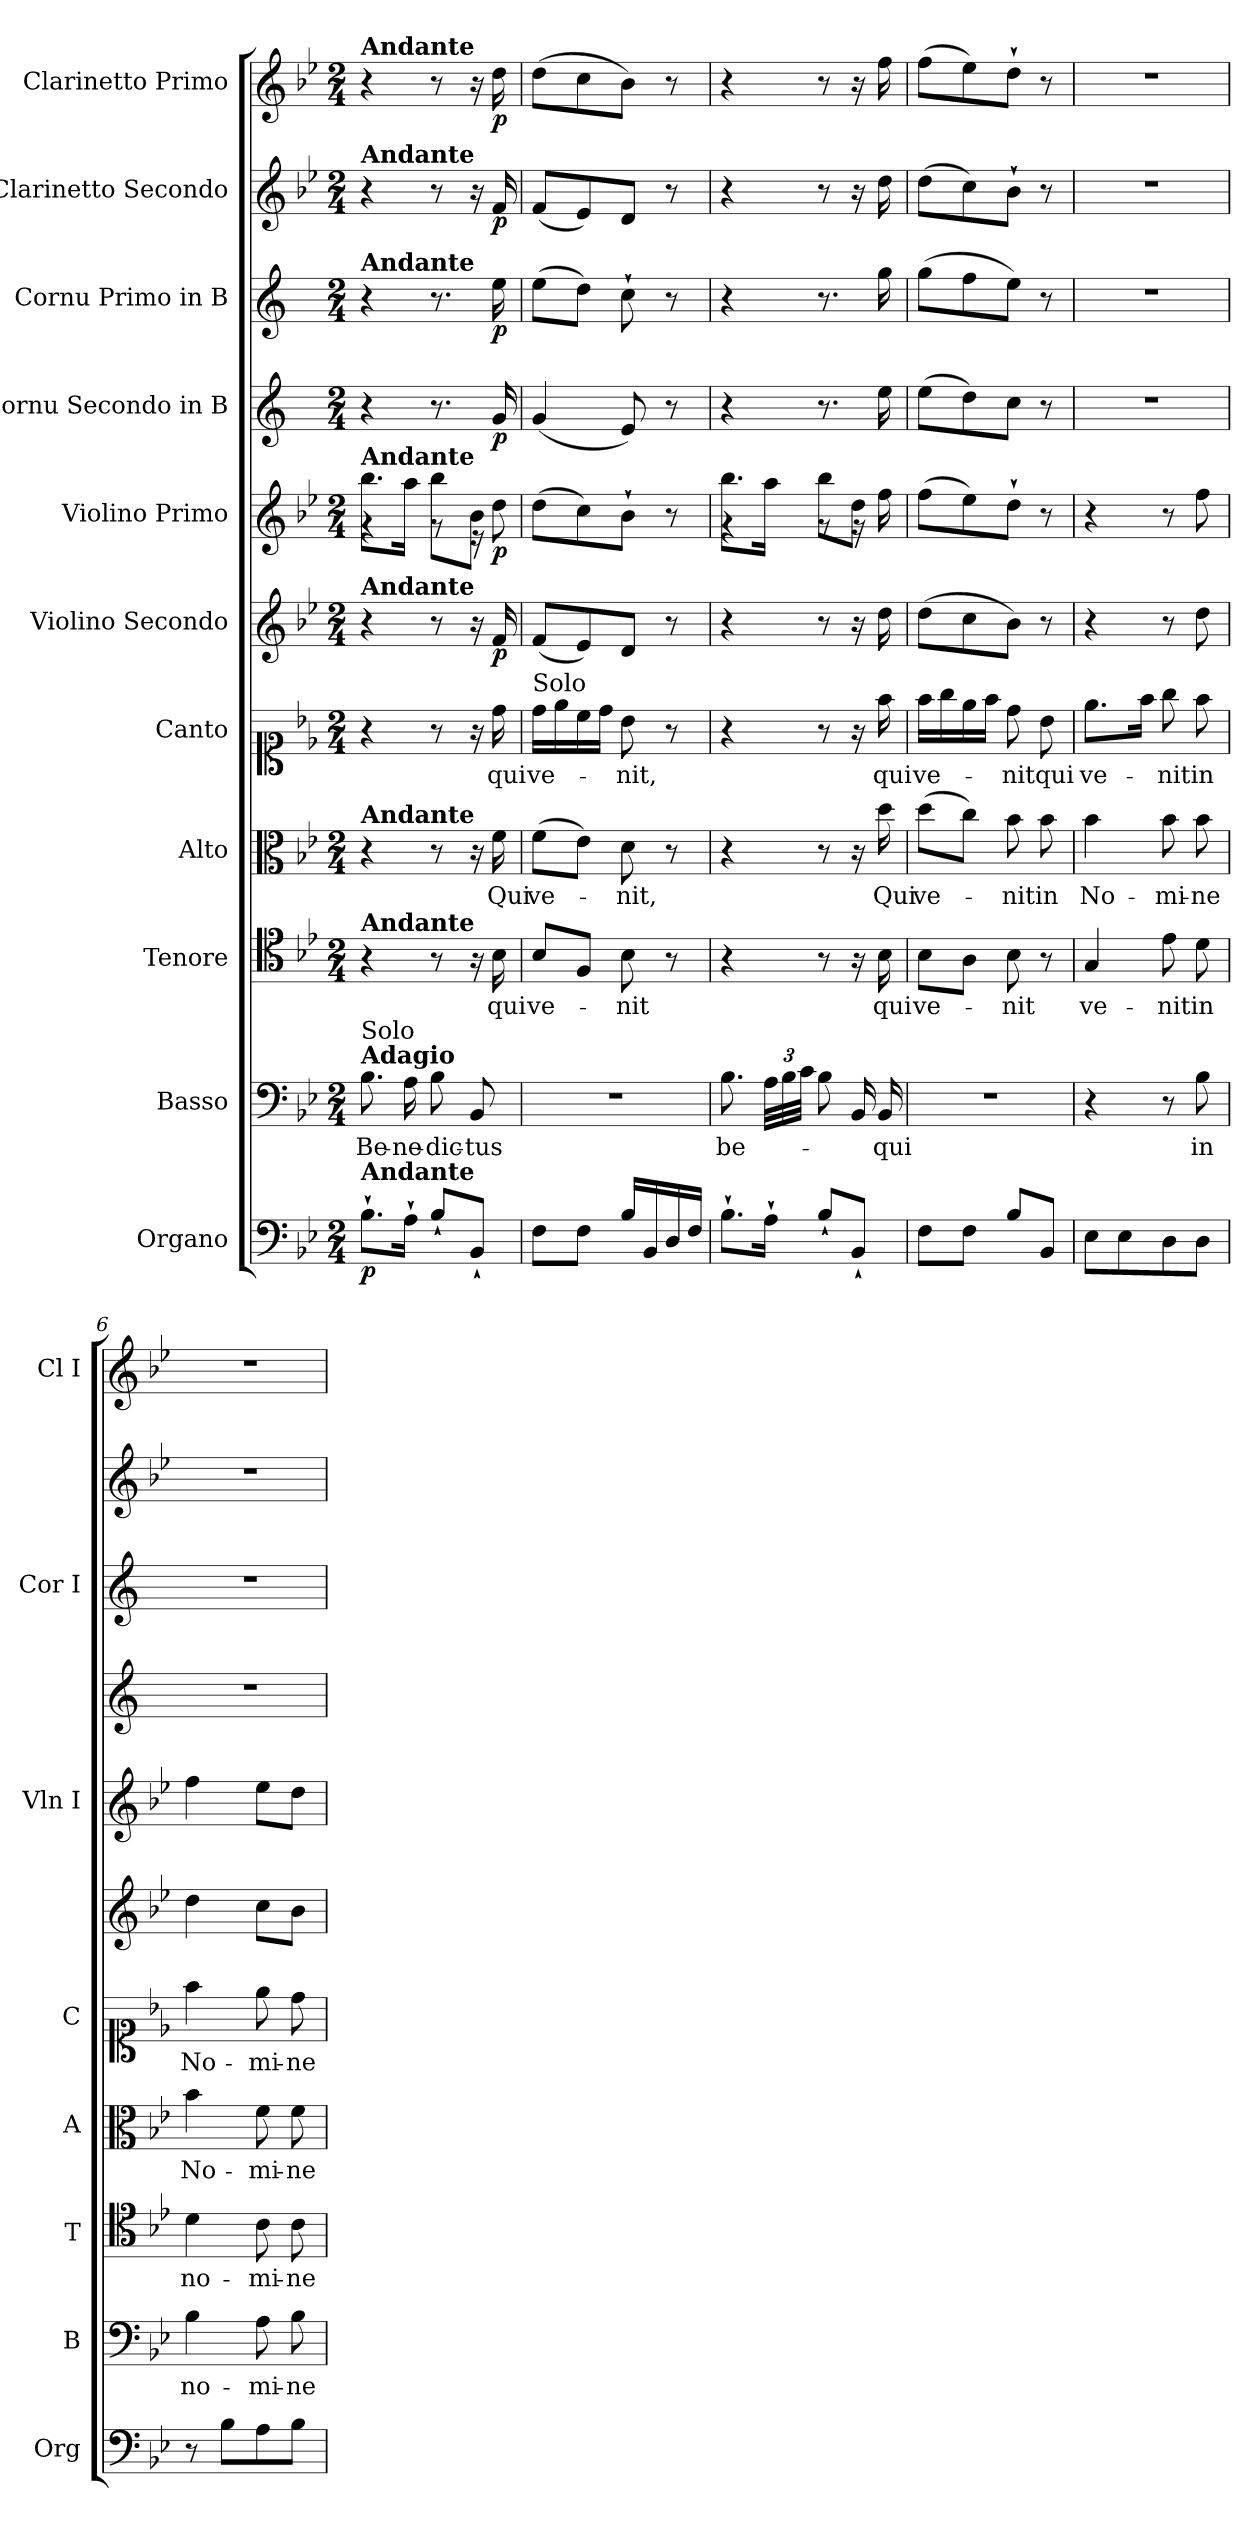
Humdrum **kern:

**kern	**dynam	**kern	**text	**kern	**text	**kern	**text	**kern	**text	**kern	**dynam	**kern	**dynam	**kern	**dynam	**kern	**dynam	**kern	**dynam	**kern	**dynam
*part11	*part11	*part10	*part10	*part9	*part9	*part8	*part8	*part7	*part7	*part6	*part6	*part5	*part5	*part4	*part4	*part3	*part3	*part2	*part2	*part1	*part1
*staff11	*staff11	*staff10	*staff10	*staff9	*staff9	*staff8	*staff8	*staff7	*staff7	*staff6	*staff6	*staff5	*staff5	*staff4	*staff4	*staff3	*staff3	*staff2	*staff2	*staff1	*staff1
*I"Organo	*	*I"Basso	*	*I"Tenore	*	*I"Alto	*	*I"Canto	*	*I"Violino Secondo	*	*I"Violino Primo	*	*I"Cornu Secondo in B	*	*I"Cornu Primo in B	*	*I"Clarinetto Secondo	*	*I"Clarinetto Primo	*
*I'Org	*	*I'B	*	*I'T	*	*I'A	*	*I'C	*	*	*	*I'Vln I	*	*	*	*I'Cor I	*	*	*	*I'Cl I	*
*clefF4	*	*clefF4	*	*clefC4	*	*clefC3	*	*clefC1	*	*clefG2	*	*clefG2	*	*clefG2	*	*clefG2	*	*clefG2	*	*clefG2	*
*	*	*	*	*	*	*	*	*	*	*	*	*	*	*ITrd1c2	*	*ITrd1c2	*	*	*	*	*
*k[b-e-]	*	*k[b-e-]	*	*k[b-e-]	*	*k[b-e-]	*	*k[b-e-]	*	*k[b-e-]	*	*k[b-e-]	*	*k[b-e-]	*	*k[b-e-]	*	*k[b-e-]	*	*k[b-e-]	*
*B-:	*	*B-:	*	*B-:	*	*B-:	*	*B-:	*	*B-:	*	*B-:	*	*	*	*	*	*B-:	*	*B-:	*
*M2/4	*	*M2/4	*	*M2/4	*	*M2/4	*	*M2/4	*	*M2/4	*	*M2/4	*	*M2/4	*	*M2/4	*	*M2/4	*	*M2/4	*
=1	=1	=1	=1	=1	=1	=1	=1	=1	=1	=1	=1	=1	=1	=1	=1	=1	=1	=1	=1	=1	=1
*	*	*	*	*	*	*	*	*	*	*	*	*^	*	*	*	*	*	*	*	*	*
!	!	!	!	!	!	!	!	!	!	!	!	!	!	!	!	!	!	!	!	!	!LO:TX:a:B:t=Andante	!
!	!	!	!	!	!	!	!	!	!	!	!	!	!	!	!	!	!	!	!LO:TX:a:B:t=Andante	!	!	!
!	!	!	!	!	!	!	!	!	!	!	!	!	!	!	!	!	!LO:TX:a:B:t=Andante	!	!	!	!	!
!	!	!	!	!	!	!	!	!	!	!	!	!LO:TX:a:B:t=Andante	!	!	!	!	!	!	!	!	!	!
!	!	!	!	!	!	!	!	!	!	!LO:TX:a:B:t=Andante	!	!	!	!	!	!	!	!	!	!	!	!
!	!	!	!	!	!	!LO:TX:a:B:t=Andante	!	!	!	!	!	!	!	!	!	!	!	!	!	!	!	!
!	!	!	!	!LO:TX:a:B:t=Andante	!	!	!	!	!	!	!	!	!	!	!	!	!	!	!	!	!	!
!	!	!LO:TX:a:B:t=Adagio	!	!	!	!	!	!	!	!	!	!	!	!	!	!	!	!	!	!	!	!
!	!	!LO:TX:a:t=Solo	!	!	!	!	!	!	!	!	!	!	!	!	!	!	!	!	!	!	!	!
!LO:TX:a:B:t=Andante	!	!	!	!	!	!	!	!	!	!	!	!	!	!	!	!	!	!	!	!	!	!
8.B-`L	p	8.B-	Be-	4r	.	4r	.	4r	.	4r	.	8.bb-\L	4r	.	4r	.	4r	.	4r	.	4r	.
16A`Jk	.	16A	-ne-	.	.	.	.	.	.	.	.	16aaJk	.	.	.	.	.	.	.	.	.	.
8B-`\L	.	8B-	-dic-	8r	.	8r	.	8r	.	8r	.	8bb-\L	8r	.	8.r	.	8.r	.	8r	.	8r	.
8BB-`/J	.	8BB-	-tus	16r	.	16r	.	16r	.	16r	.	8b-J	16r	.	.	.	.	.	16r	.	16r	.
!	!	!	!	!	!	!	!	!	!	!	!	!	!LO:N:vis=8	!	!	!	!	!	!	!	!	!
.	.	.	.	16B-	qui	16f	Qui	16dd	qui	16f	p	.	16dd	p	16f	p	16dd	p	16f	p	16dd	p
=2	=2	=2	=2	=2	=2	=2	=2	=2	=2	=2	=2	=2	=2	=2	=2	=2	=2	=2	=2	=2	=2	=2
!	!	!	!	!	!	!	!	!LO:TX:a:t=Solo	!	!	!	!	!	!	!	!	!	!	!	!	!	!
*	*	*	*	*	*	*	*	*	*	*	*	*v	*v	*	*	*	*	*	*	*	*	*
8FL	.	2r	.	8B-\L	ve-	(>8fL	ve-	16ddLL	ve-	(<8fL	.	(>8ddL	.	(<4f	.	(>8ddL	.	(<8fL	.	(>8ddL	.
.	.	.	.	.	.	.	.	16ee-	.	.	.	.	.	.	.	.	.	.	.	.	.
8FJ	.	.	.	8F/J	.	8e-J)	.	16cc	.	8e-)	.	8cc)	.	.	.	8ccJ)	.	8e-)	.	8cc	.
.	.	.	.	.	.	.	.	16ddJJ	.	.	.	.	.	.	.	.	.	.	.	.	.
16B-\LL	.	.	.	8B-	-nit	8d	-nit,	8b-	-nit,	8dJ	.	8b-`J	.	8d)	.	8b-`	.	8dJ	.	8b-J)	.
16BB-/	.	.	.	.	.	.	.	.	.	.	.	.	.	.	.	.	.	.	.	.	.
16D/	.	.	.	8r	.	8r	.	8r	.	8r	.	8r	.	8r	.	8r	.	8r	.	8r	.
16F/JJ	.	.	.	.	.	.	.	.	.	.	.	.	.	.	.	.	.	.	.	.	.
=3	=3	=3	=3	=3	=3	=3	=3	=3	=3	=3	=3	=3	=3	=3	=3	=3	=3	=3	=3	=3	=3
*	*	*	*	*	*	*	*	*	*	*	*	*^	*	*	*	*	*	*	*	*	*
8.B-`L	.	8.B-	be-	4r	.	4r	.	4r	.	4r	.	8.bb-\L	4r	.	4r	.	4r	.	4r	.	4r	.
16A`Jk	.	48ALLL	.	.	.	.	.	.	.	.	.	16aaJk	.	.	.	.	.	.	.	.	.	.
.	.	48B-	.	.	.	.	.	.	.	.	.	.	.	.	.	.	.	.	.	.	.	.
.	.	48cJJJ	.	.	.	.	.	.	.	.	.	.	.	.	.	.	.	.	.	.	.	.
8B-`\L	.	8B-	.	8r	.	8r	.	8r	.	8r	.	8bb-\L	8r	.	8.r	.	8.r	.	8r	.	8r	.
8BB-`/J	.	16BB-	.	16r	.	16r	.	16r	.	16r	.	8ddJ	16r	.	.	.	.	.	16r	.	16r	.
.	.	16BB-	qui	16B-	qui	16dd	Qui	16ff	qui	16dd	.	.	16ff	.	16dd	.	16ff	.	16dd	.	16ff	.
*	*	*	*	*	*	*	*	*	*	*	*	*v	*v	*	*	*	*	*	*	*	*	*
=4	=4	=4	=4	=4	=4	=4	=4	=4	=4	=4	=4	=4	=4	=4	=4	=4	=4	=4	=4	=4	=4
8FL	.	2r	.	8B-L	ve-	(>8ddL	ve-	16ffLL	ve-	(>8ddL	.	(>8ffL	.	(>8ddL	.	(>8ffL	.	(>8ddL	.	(>8ffL	.
.	.	.	.	.	.	.	.	16gg	.	.	.	.	.	.	.	.	.	.	.	.	.
8FJ	.	.	.	8AJ	.	8ccJ)	.	16ee-	.	8cc	.	8ee-)	.	8cc)	.	8ee-	.	8cc)	.	8ee-)	.
.	.	.	.	.	.	.	.	16ffJJ	.	.	.	.	.	.	.	.	.	.	.	.	.
8B-\L	.	.	.	8B-	-nit	8b-	-nit	8dd	-nit	8b-J)	.	8dd`J	.	8b-J	.	8ddJ)	.	8b-`J	.	8dd`J	.
8BB-/J	.	.	.	8r	.	8b-	in	8b-	qui	8r	.	8r	.	8r	.	8r	.	8r	.	8r	.
=5	=5	=5	=5	=5	=5	=5	=5	=5	=5	=5	=5	=5	=5	=5	=5	=5	=5	=5	=5	=5	=5
8E-L	.	4r	.	4G	ve-	4b-	No-	8.ee-L	ve-	4r	.	4r	.	2r	.	2r	.	2r	.	2r	.
8E-	.	.	.	.	.	.	.	.	.	.	.	.	.	.	.	.	.	.	.	.	.
.	.	.	.	.	.	.	.	16ffJk	.	.	.	.	.	.	.	.	.	.	.	.	.
8D	.	8r	.	8e-	-nit	8b-	-mi-	8gg	-nit	8r	.	8r	.	.	.	.	.	.	.	.	.
8DJ	.	8B-	in	8d	in	8b-	-ne	8ff	in	8dd	.	8ff	.	.	.	.	.	.	.	.	.
=6	=6	=6	=6	=6	=6	=6	=6	=6	=6	=6	=6	=6	=6	=6	=6	=6	=6	=6	=6	=6	=6
8r	.	4B-	no-	4d	no-	4b-	No-	4ff	No-	4dd	.	4ff	.	2r	.	2r	.	2r	.	2r	.
8B-L	.	.	.	.	.	.	.	.	.	.	.	.	.	.	.	.	.	.	.	.	.
8A	.	8A	-mi-	8c	-mi-	8f	-mi-	8ee-	-mi-	8ccL	.	8ee-L	.	.	.	.	.	.	.	.	.
8B-J	.	8B-	-ne	8c	-ne	8f	-ne	8dd	-ne	8b-J	.	8ddJ	.	.	.	.	.	.	.	.	.
=	=	=	=	=	=	=	=	=	=	=	=	=	=	=	=	=	=	=	=	=	=
*-	*-	*-	*-	*-	*-	*-	*-	*-	*-	*-	*-	*-	*-	*-	*-	*-	*-	*-	*-	*-	*-
